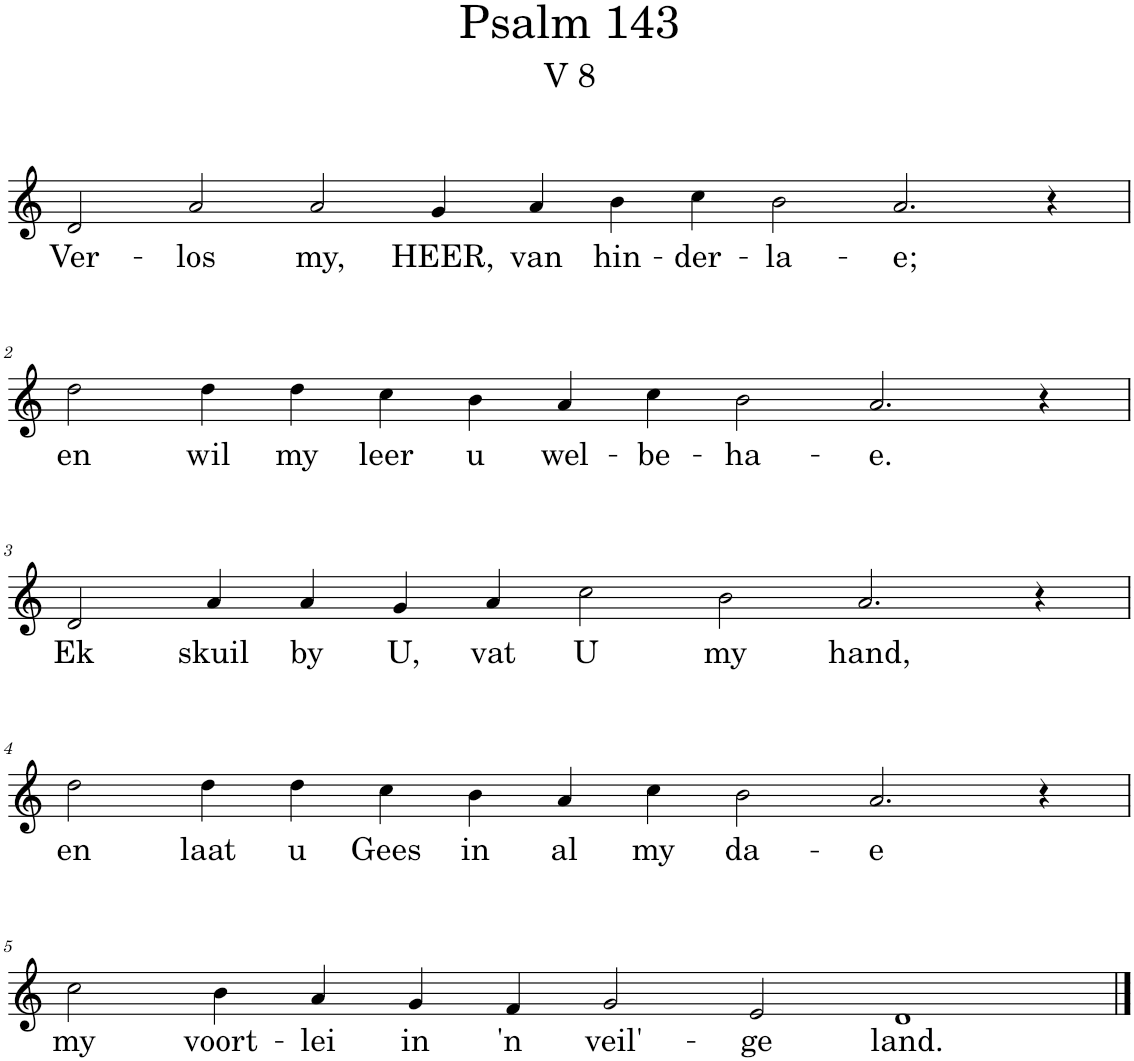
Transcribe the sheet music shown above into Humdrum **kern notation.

**kern	**text
*part1	*part1
*staff1	*staff1
*I"Pipe Organ	*
*I'Org.	*
*clefG2	*
*k[]	*
*M16/4	*
=1	=1
!	!LO:LY:b
2d/	Ver-
!	!LO:LY:b
2a/	-los
!	!LO:LY:b
2a/	my,
!	!LO:LY:b
4g/	HEER,
!	!LO:LY:b
4a/	van
!	!LO:LY:b
4b\	hin-
!	!LO:LY:b
4cc\	-der-
!	!LO:LY:b
2b\	-la-
!	!LO:LY:b
2.a/	-e;
4r	.
!!LO:LB:g=z
=2	=2
*M14/4	*
!	!LO:LY:b
2dd\	en
!	!LO:LY:b
4dd\	wil
!	!LO:LY:b
4dd\	my
!	!LO:LY:b
4cc\	leer
!	!LO:LY:b
4b\	u
!	!LO:LY:b
4a/	wel-
!	!LO:LY:b
4cc\	-be-
!	!LO:LY:b
2b\	-ha-
!	!LO:LY:b
2.a/	-e.
4r	.
!!LO:LB:g=z
=3	=3
!	!LO:LY:b
2d/	Ek
!	!LO:LY:b
4a/	skuil
!	!LO:LY:b
4a/	by
!	!LO:LY:b
4g/	U,
!	!LO:LY:b
4a/	vat
!	!LO:LY:b
2cc\	U
!	!LO:LY:b
2b\	my
!	!LO:LY:b
2.a/	hand,
4r	.
!!LO:LB:g=z
=4	=4
!	!LO:LY:b
2dd\	en
!	!LO:LY:b
4dd\	laat
!	!LO:LY:b
4dd\	u
!	!LO:LY:b
4cc\	Gees
!	!LO:LY:b
4b\	in
!	!LO:LY:b
4a/	al
!	!LO:LY:b
4cc\	my
!	!LO:LY:b
2b\	da-
!	!LO:LY:b
2.a/	-e
4r	.
!!LO:LB:g=z
=5	=5
!	!LO:LY:b
2cc\	my
!	!LO:LY:b
4b\	voort-
!	!LO:LY:b
4a/	-lei
!	!LO:LY:b
4g/	in
!	!LO:LY:b
4f/	'n
!	!LO:LY:b
2g/	veil'-
!	!LO:LY:b
2e/	-ge
!	!LO:LY:b
1d	land.
==	==
*-	*-
